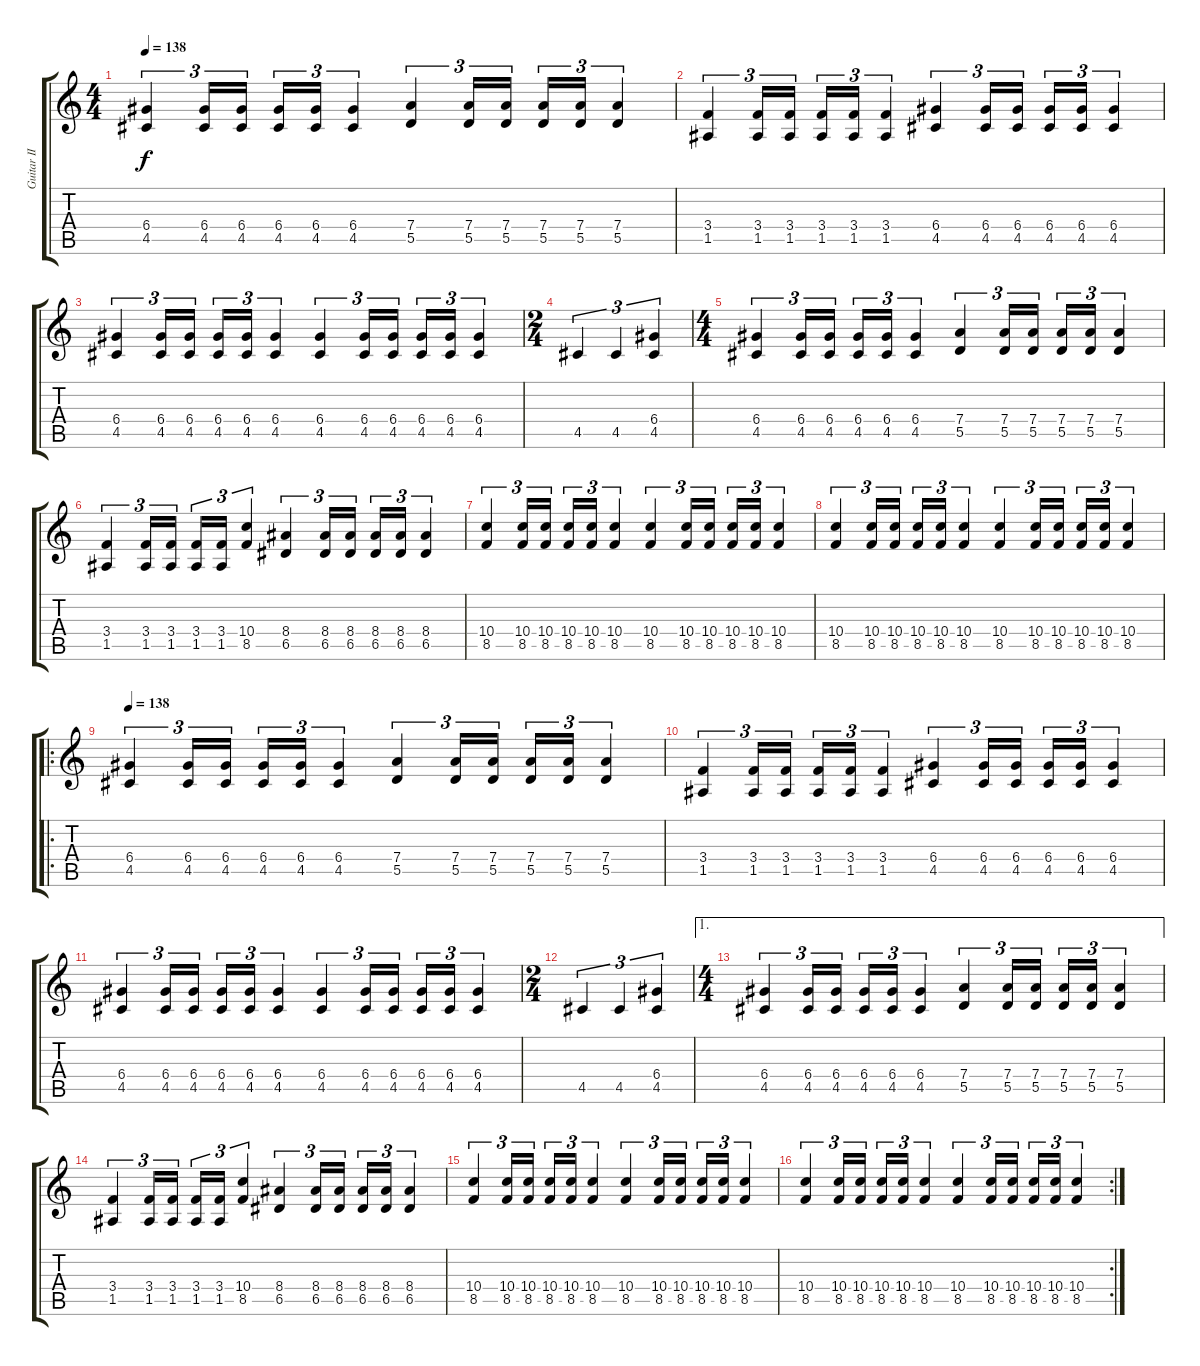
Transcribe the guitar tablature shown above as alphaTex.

\track ("Guitar II" "Guitar II") {instrument distortionguitar}
\staff {score tabs}
\tuning (E4 B3 G3 D3 A2 E2) {hide}
\ts (4 4)
\tempo 138
\clef g2
\ks c
(6.4 4.5).4{tu (3 2) dy f} (6.4 4.5).16{tu (3 2)} (6.4 4.5).16{tu (3 2)} (6.4 4.5).16{tu (3 2)} (6.4 4.5).16{tu (3 2)} (6.4 4.5).4{tu (3 2)} (7.4 5.5).4{tu (3 2)} (7.4 5.5).16{tu (3 2)} (7.4 5.5).16{tu (3 2)} (7.4 5.5).16{tu (3 2)} (7.4 5.5).16{tu (3 2)} (7.4 5.5).4{tu (3 2)} |
(3.4 1.5).4{tu (3 2)} (3.4 1.5).16{tu (3 2)} (3.4 1.5).16{tu (3 2)} (3.4 1.5).16{tu (3 2)} (3.4 1.5).16{tu (3 2)} (3.4 1.5).4{tu (3 2)} (6.4 4.5).4{tu (3 2)} (6.4 4.5).16{tu (3 2)} (6.4 4.5).16{tu (3 2)} (6.4 4.5).16{tu (3 2)} (6.4 4.5).16{tu (3 2)} (6.4 4.5).4{tu (3 2)} |
(6.4 4.5).4{tu (3 2)} (6.4 4.5).16{tu (3 2)} (6.4 4.5).16{tu (3 2)} (6.4 4.5).16{tu (3 2)} (6.4 4.5).16{tu (3 2)} (6.4 4.5).4{tu (3 2)} (6.4 4.5).4{tu (3 2)} (6.4 4.5).16{tu (3 2)} (6.4 4.5).16{tu (3 2)} (6.4 4.5).16{tu (3 2)} (6.4 4.5).16{tu (3 2)} (6.4 4.5).4{tu (3 2)} |
\ts (2 4)
4.5.4{tu (3 2)} 4.5.4{tu (3 2)} (6.4 4.5).4{tu (3 2)} |
\ts (4 4)
(6.4 4.5).4{tu (3 2)} (6.4 4.5).16{tu (3 2)} (6.4 4.5).16{tu (3 2)} (6.4 4.5).16{tu (3 2)} (6.4 4.5).16{tu (3 2)} (6.4 4.5).4{tu (3 2)} (7.4 5.5).4{tu (3 2)} (7.4 5.5).16{tu (3 2)} (7.4 5.5).16{tu (3 2)} (7.4 5.5).16{tu (3 2)} (7.4 5.5).16{tu (3 2)} (7.4 5.5).4{tu (3 2)} |
(3.4 1.5).4{tu (3 2)} (3.4 1.5).16{tu (3 2)} (3.4 1.5).16{tu (3 2)} (3.4 1.5).16{tu (3 2)} (3.4 1.5).16{tu (3 2)} (10.4 8.5).4{tu (3 2)} (8.4 6.5).4{tu (3 2)} (8.4 6.5).16{tu (3 2)} (8.4 6.5).16{tu (3 2)} (8.4 6.5).16{tu (3 2)} (8.4 6.5).16{tu (3 2)} (8.4 6.5).4{tu (3 2)} |
(10.4 8.5).4{tu (3 2)} (10.4 8.5).16{tu (3 2)} (10.4 8.5).16{tu (3 2)} (10.4 8.5).16{tu (3 2)} (10.4 8.5).16{tu (3 2)} (10.4 8.5).4{tu (3 2)} (10.4 8.5).4{tu (3 2)} (10.4 8.5).16{tu (3 2)} (10.4 8.5).16{tu (3 2)} (10.4 8.5).16{tu (3 2)} (10.4 8.5).16{tu (3 2)} (10.4 8.5).4{tu (3 2)} |
(10.4 8.5).4{tu (3 2)} (10.4 8.5).16{tu (3 2)} (10.4 8.5).16{tu (3 2)} (10.4 8.5).16{tu (3 2)} (10.4 8.5).16{tu (3 2)} (10.4 8.5).4{tu (3 2)} (10.4 8.5).4{tu (3 2)} (10.4 8.5).16{tu (3 2)} (10.4 8.5).16{tu (3 2)} (10.4 8.5).16{tu (3 2)} (10.4 8.5).16{tu (3 2)} (10.4 8.5).4{tu (3 2)} |
\ro
\tempo 138
(6.4 4.5).4{tu (3 2)} (6.4 4.5).16{tu (3 2)} (6.4 4.5).16{tu (3 2)} (6.4 4.5).16{tu (3 2)} (6.4 4.5).16{tu (3 2)} (6.4 4.5).4{tu (3 2)} (7.4 5.5).4{tu (3 2)} (7.4 5.5).16{tu (3 2)} (7.4 5.5).16{tu (3 2)} (7.4 5.5).16{tu (3 2)} (7.4 5.5).16{tu (3 2)} (7.4 5.5).4{tu (3 2)} |
(3.4 1.5).4{tu (3 2)} (3.4 1.5).16{tu (3 2)} (3.4 1.5).16{tu (3 2)} (3.4 1.5).16{tu (3 2)} (3.4 1.5).16{tu (3 2)} (3.4 1.5).4{tu (3 2)} (6.4 4.5).4{tu (3 2)} (6.4 4.5).16{tu (3 2)} (6.4 4.5).16{tu (3 2)} (6.4 4.5).16{tu (3 2)} (6.4 4.5).16{tu (3 2)} (6.4 4.5).4{tu (3 2)} |
(6.4 4.5).4{tu (3 2)} (6.4 4.5).16{tu (3 2)} (6.4 4.5).16{tu (3 2)} (6.4 4.5).16{tu (3 2)} (6.4 4.5).16{tu (3 2)} (6.4 4.5).4{tu (3 2)} (6.4 4.5).4{tu (3 2)} (6.4 4.5).16{tu (3 2)} (6.4 4.5).16{tu (3 2)} (6.4 4.5).16{tu (3 2)} (6.4 4.5).16{tu (3 2)} (6.4 4.5).4{tu (3 2)} |
\ts (2 4)
4.5.4{tu (3 2)} 4.5.4{tu (3 2)} (6.4 4.5).4{tu (3 2)} |
\ae 1
\ts (4 4)
(6.4 4.5).4{tu (3 2)} (6.4 4.5).16{tu (3 2)} (6.4 4.5).16{tu (3 2)} (6.4 4.5).16{tu (3 2)} (6.4 4.5).16{tu (3 2)} (6.4 4.5).4{tu (3 2)} (7.4 5.5).4{tu (3 2)} (7.4 5.5).16{tu (3 2)} (7.4 5.5).16{tu (3 2)} (7.4 5.5).16{tu (3 2)} (7.4 5.5).16{tu (3 2)} (7.4 5.5).4{tu (3 2)} |
(3.4 1.5).4{tu (3 2)} (3.4 1.5).16{tu (3 2)} (3.4 1.5).16{tu (3 2)} (3.4 1.5).16{tu (3 2)} (3.4 1.5).16{tu (3 2)} (10.4 8.5).4{tu (3 2)} (8.4 6.5).4{tu (3 2)} (8.4 6.5).16{tu (3 2)} (8.4 6.5).16{tu (3 2)} (8.4 6.5).16{tu (3 2)} (8.4 6.5).16{tu (3 2)} (8.4 6.5).4{tu (3 2)} |
(10.4 8.5).4{tu (3 2)} (10.4 8.5).16{tu (3 2)} (10.4 8.5).16{tu (3 2)} (10.4 8.5).16{tu (3 2)} (10.4 8.5).16{tu (3 2)} (10.4 8.5).4{tu (3 2)} (10.4 8.5).4{tu (3 2)} (10.4 8.5).16{tu (3 2)} (10.4 8.5).16{tu (3 2)} (10.4 8.5).16{tu (3 2)} (10.4 8.5).16{tu (3 2)} (10.4 8.5).4{tu (3 2)} |
\rc 2
(10.4 8.5).4{tu (3 2)} (10.4 8.5).16{tu (3 2)} (10.4 8.5).16{tu (3 2)} (10.4 8.5).16{tu (3 2)} (10.4 8.5).16{tu (3 2)} (10.4 8.5).4{tu (3 2)} (10.4 8.5).4{tu (3 2)} (10.4 8.5).16{tu (3 2)} (10.4 8.5).16{tu (3 2)} (10.4 8.5).16{tu (3 2)} (10.4 8.5).16{tu (3 2)} (10.4 8.5).4{tu (3 2)}
